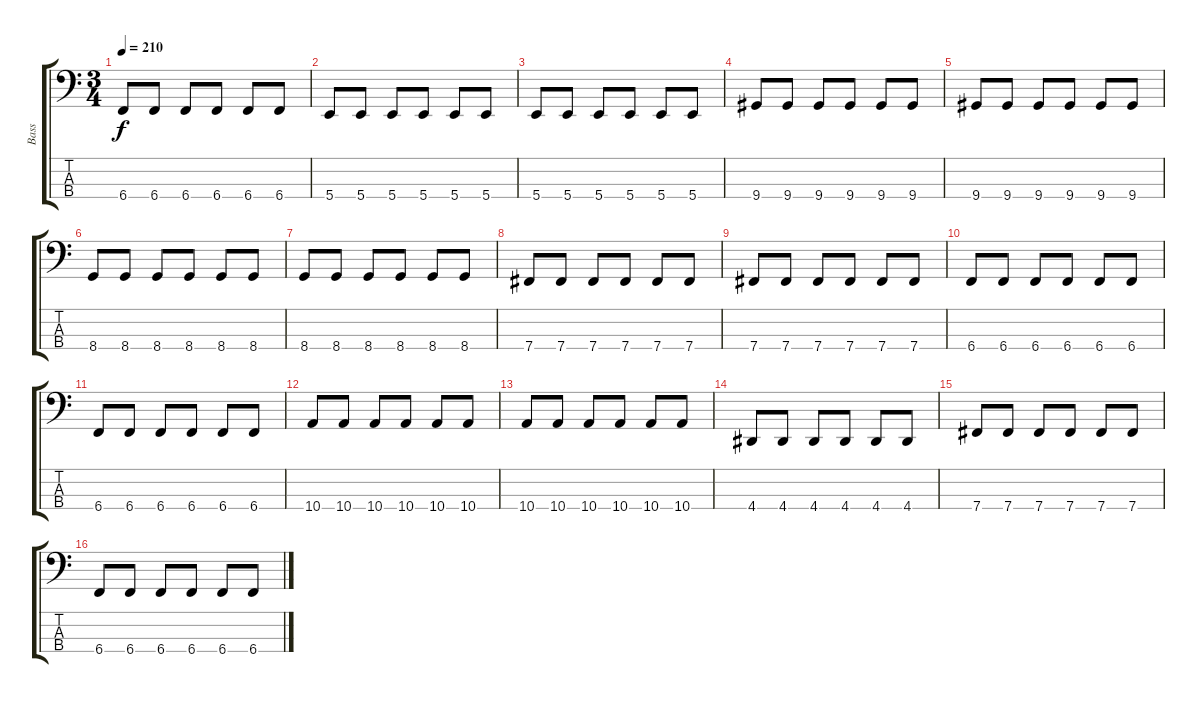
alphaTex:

\track ("Bass" "Bass") {instrument electricbassfinger}
\staff {score tabs}
\tuning (E2 B1 Gb1 B0) {hide}
\ts (3 4)
\tempo 210
\clef f4
\ks c
6.4.8{dy f} 6.4.8 6.4.8 6.4.8 6.4.8 6.4.8 |
5.4.8 5.4.8 5.4.8 5.4.8 5.4.8 5.4.8 |
5.4.8 5.4.8 5.4.8 5.4.8 5.4.8 5.4.8 |
9.4.8 9.4.8 9.4.8 9.4.8 9.4.8 9.4.8 |
9.4.8 9.4.8 9.4.8 9.4.8 9.4.8 9.4.8 |
8.4.8 8.4.8 8.4.8 8.4.8 8.4.8 8.4.8 |
8.4.8 8.4.8 8.4.8 8.4.8 8.4.8 8.4.8 |
7.4.8 7.4.8 7.4.8 7.4.8 7.4.8 7.4.8 |
7.4.8 7.4.8 7.4.8 7.4.8 7.4.8 7.4.8 |
6.4.8 6.4.8 6.4.8 6.4.8 6.4.8 6.4.8 |
6.4.8 6.4.8 6.4.8 6.4.8 6.4.8 6.4.8 |
10.4.8 10.4.8 10.4.8 10.4.8 10.4.8 10.4.8 |
10.4.8 10.4.8 10.4.8 10.4.8 10.4.8 10.4.8 |
4.4.8 4.4.8 4.4.8 4.4.8 4.4.8 4.4.8 |
7.4.8 7.4.8 7.4.8 7.4.8 7.4.8 7.4.8 |
6.4.8 6.4.8 6.4.8 6.4.8 6.4.8 6.4.8
